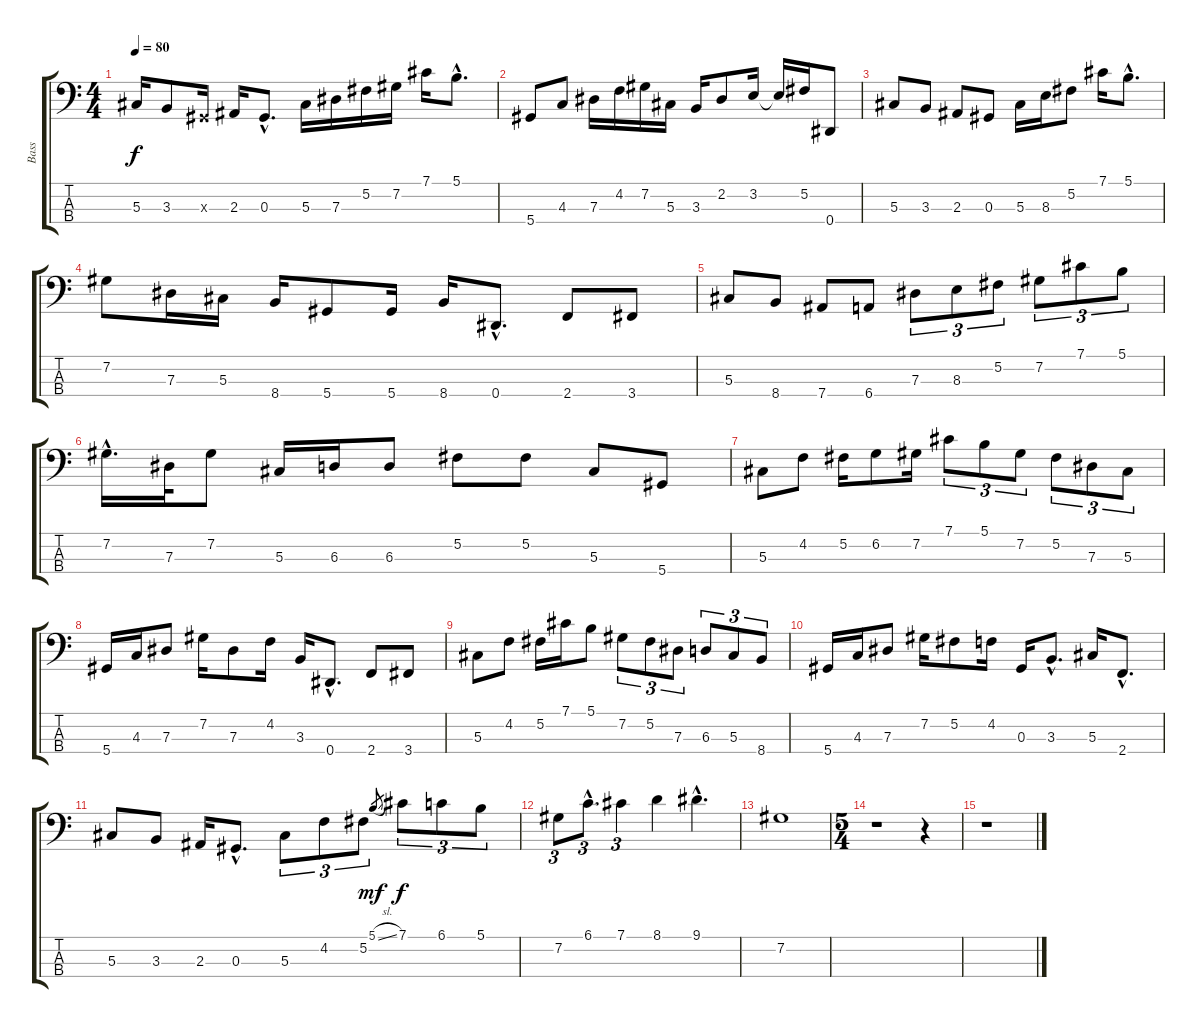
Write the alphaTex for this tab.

\track ("Bass" "Bass") {instrument electricbassfinger}
\staff {score tabs}
\tuning (Gb2 Db2 Ab1 Eb1) {hide}
\ts (4 4)
\tempo 80
\clef f4
\ks c
5.3.16{dy f} 3.3.8 0.3{x}.16 2.3.16 0.3{hac}.8{d} 5.3.16 7.3.16 5.2.16 7.2.16 7.1.16 5.1{hac}.8{d} |
5.4.8 4.3.8 7.3.16 4.2.16 7.2.16 5.3.16 3.3.16 2.2.8 3.2.16 3.2{t}.16 5.2.16 0.4.8 |
5.3.8 3.3.8 2.3.8 0.3.8 5.3.16 8.3.16 5.2.8 7.1.16 5.1{hac}.8{d} |
7.2.8 7.3.16 5.3.16 8.4.16 5.4.8 5.4.16 8.4.16 0.4{hac}.8{d} 2.4.8 3.4.8 |
5.3.8 8.4.8 7.4.8 6.4.8 7.3.8{tu (3 2)} 8.3.8{tu (3 2)} 5.2.8{tu (3 2)} 7.2.8{tu (3 2)} 7.1.8{tu (3 2)} 5.1.8{tu (3 2)} |
7.2{hac}.16{d} 7.3.32 7.2.8 5.3.16 6.3.16 6.3.8 5.2.8 5.2.8 5.3.8 5.4.8 |
5.3.8 4.2.8 5.2.16 6.2.8 7.2.16 7.1.8{tu (3 2)} 5.1.8{tu (3 2)} 7.2.8{tu (3 2)} 5.2.8{tu (3 2)} 7.3.8{tu (3 2)} 5.3.8{tu (3 2)} |
5.4.16 4.3.16 7.3.8 7.2.16 7.3.8 4.2.16 3.3.16 0.4{hac}.8{d} 2.4.8 3.4.8 |
5.3.8 4.2.8 5.2.16 7.1.16 5.1.8 7.2.8{tu (3 2)} 5.2.8{tu (3 2)} 7.3.8{tu (3 2)} 6.3.8{tu (3 2)} 5.3.8{tu (3 2)} 8.4.8{tu (3 2)} |
5.4.16 4.3.16 7.3.8 7.2.16 5.2.8 4.2.16 0.3.16 3.3{hac}.8{d} 5.3.16 2.4{hac}.8{d} |
5.3.8 3.3.8 2.3.16 0.3{hac}.8{d} 5.3.8{tu (3 2)} 4.2.8{tu (3 2)} 5.2.8{tu (3 2)} 5.1{sl}.8{gr dy mf} 7.1.8{tu (3 2) dy f} 6.1.8{tu (3 2)} 5.1.8{tu (3 2)} |
7.2.8{tu (3 2)} 6.1{hac}.8{d tu (3 2)} 7.1.4{tu (3 2)} 8.1.4 9.1{hac}.4{d} |
7.2.1 |
\ts (5 4)
r.1 r.4 |
r.1
